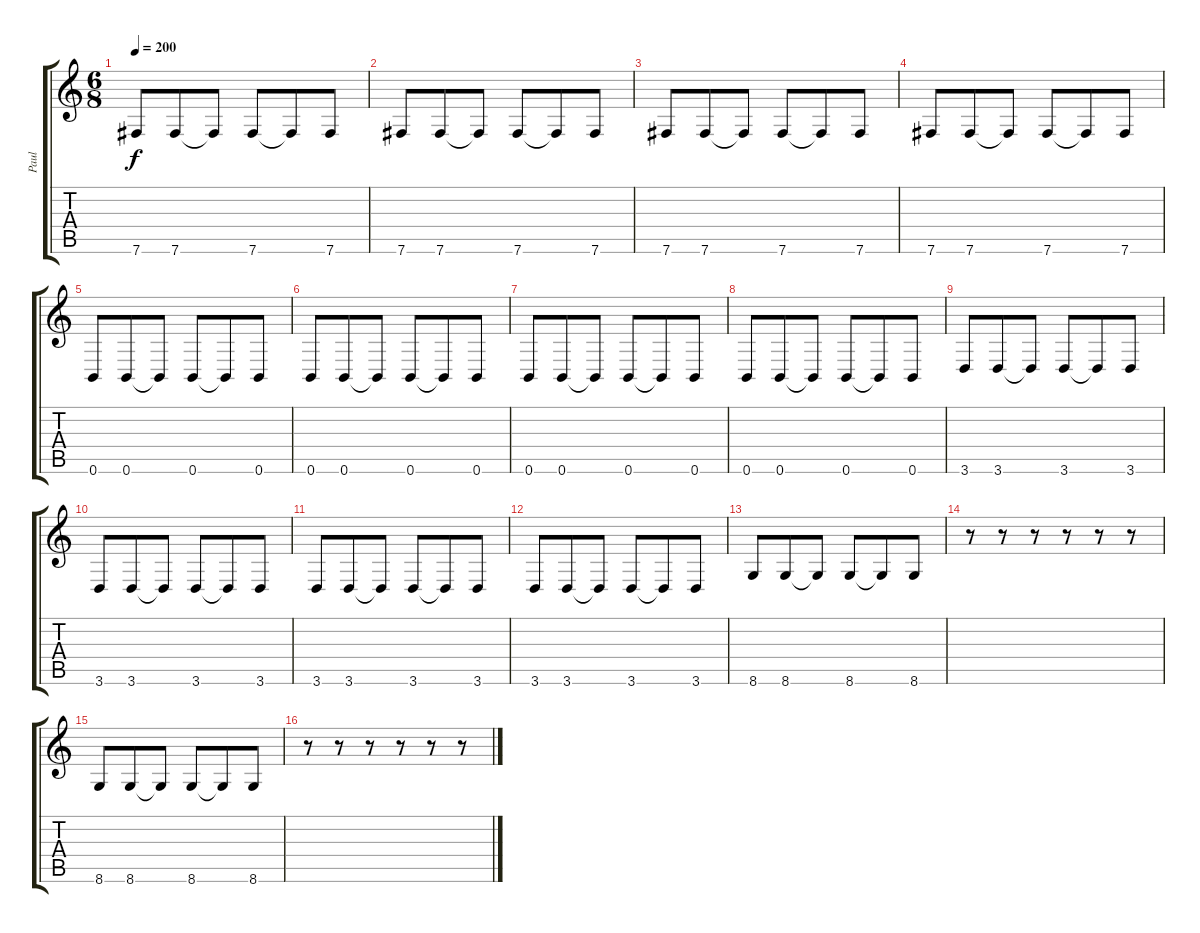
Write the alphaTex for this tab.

\track ("Paul" "Paul") {instrument electricbassfinger}
\staff {score tabs}
\tuning (Db4 Ab3 E3 B2 Gb2 B1) {hide}
\ts (6 8)
\tempo 200
\clef g2
\ks c
7.6.8{dy f} 7.6.8 7.6{t}.8 7.6.8 7.6{t}.8 7.6.8 |
7.6.8 7.6.8 7.6{t}.8 7.6.8 7.6{t}.8 7.6.8 |
7.6.8 7.6.8 7.6{t}.8 7.6.8 7.6{t}.8 7.6.8 |
7.6.8 7.6.8 7.6{t}.8 7.6.8 7.6{t}.8 7.6.8 |
0.6.8 0.6.8 0.6{t}.8 0.6.8 0.6{t}.8 0.6.8 |
0.6.8 0.6.8 0.6{t}.8 0.6.8 0.6{t}.8 0.6.8 |
0.6.8 0.6.8 0.6{t}.8 0.6.8 0.6{t}.8 0.6.8 |
0.6.8 0.6.8 0.6{t}.8 0.6.8 0.6{t}.8 0.6.8 |
3.6.8 3.6.8 3.6{t}.8 3.6.8 3.6{t}.8 3.6.8 |
3.6.8 3.6.8 3.6{t}.8 3.6.8 3.6{t}.8 3.6.8 |
3.6.8 3.6.8 3.6{t}.8 3.6.8 3.6{t}.8 3.6.8 |
3.6.8 3.6.8 3.6{t}.8 3.6.8 3.6{t}.8 3.6.8 |
8.6.8 8.6.8 8.6{t}.8 8.6.8 8.6{t}.8 8.6.8 |
r.8 r.8 r.8 r.8 r.8 r.8 |
8.6.8 8.6.8 8.6{t}.8 8.6.8 8.6{t}.8 8.6.8 |
r.8 r.8 r.8 r.8 r.8 r.8
